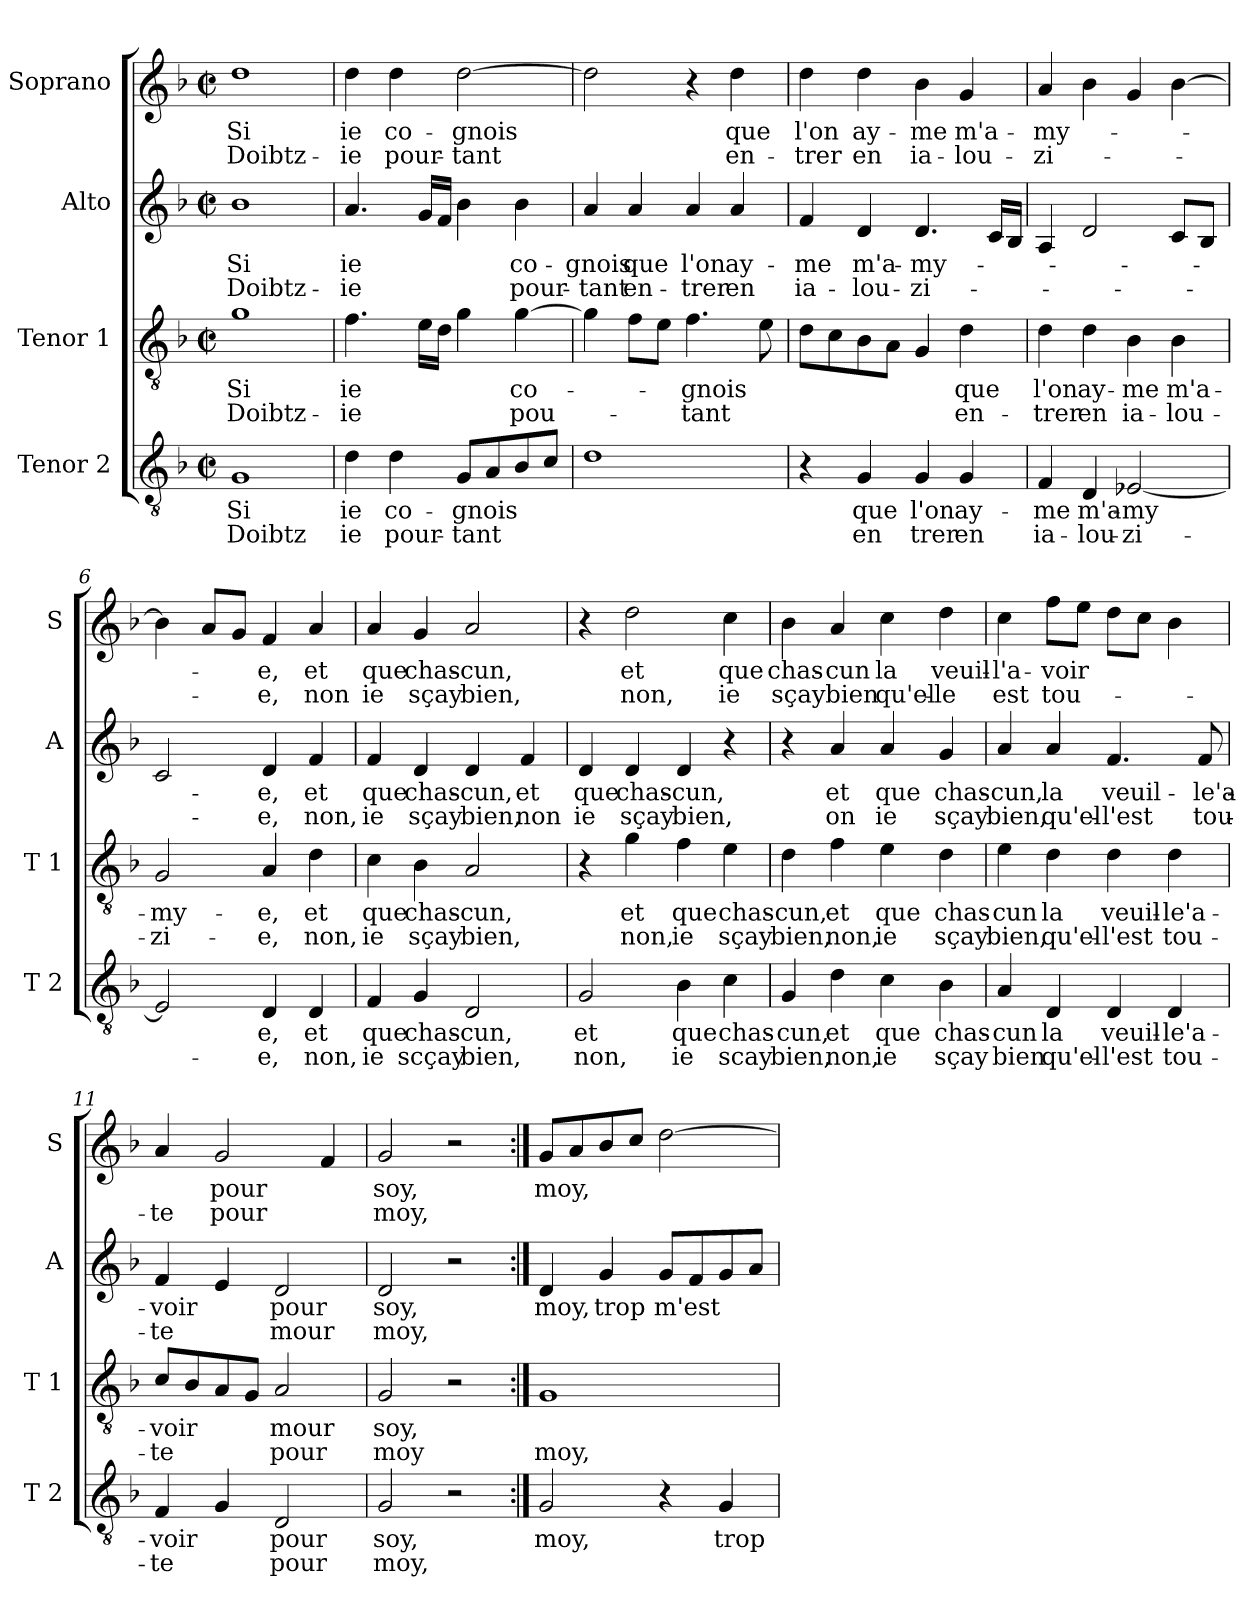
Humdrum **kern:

**kern	**text	**text	**kern	**text	**text	**kern	**text	**text	**kern	**text	**text
*part4	*part4	*part4	*part3	*part3	*part3	*part2	*part2	*part2	*part1	*part1	*part1
*staff4	*staff4	*staff4	*staff3	*staff3	*staff3	*staff2	*staff2	*staff2	*staff1	*staff1	*staff1
*I"Tenor 2	*	*	*I"Tenor 1	*	*	*I"Alto	*	*	*I"Soprano	*	*
*I'T 2	*	*	*I'T 1	*	*	*I'A	*	*	*I'S	*	*
*clefGv2	*	*	*clefGv2	*	*	*clefG2	*	*	*clefG2	*	*
*k[b-]	*	*	*k[b-]	*	*	*k[b-]	*	*	*k[b-]	*	*
*F:	*	*	*F:	*	*	*F:	*	*	*F:	*	*
*M2/2	*	*	*M2/2	*	*	*M2/2	*	*	*M2/2	*	*
*met(c|)	*	*	*met(c|)	*	*	*met(c|)	*	*	*met(c|)	*	*
=1	=1	=1	=1	=1	=1	=1	=1	=1	=1	=1	=1
!	!LO:LY:b	!LO:LY:b	!	!LO:LY:b	!LO:LY:b	!	!LO:LY:b	!LO:LY:b	!	!LO:LY:b	!LO:LY:b
1G	Si	Doibtz	1g	Si	Doibtz-	1b-	Si	Doibtz-	1dd	Si	Doibtz-
=2	=2	=2	=2	=2	=2	=2	=2	=2	=2	=2	=2
!	!LO:LY:b	!LO:LY:b	!	!LO:LY:b	!LO:LY:b	!	!LO:LY:b	!LO:LY:b	!	!LO:LY:b	!LO:LY:b
4d\	ie	ie	4.f\	ie	-ie	4.a/	ie	-ie	4dd\	ie	-ie
!	!LO:LY:b	!LO:LY:b	!	!	!	!	!	!	!	!LO:LY:b	!LO:LY:b
4d\	co-	pour-	.	.	.	.	.	.	4dd\	co-	pour-
.	.	.	16e\LL	.	.	16g/LL	.	.	.	.	.
.	.	.	16d\JJ	.	.	16f/JJ	.	.	.	.	.
!	!LO:LY:b	!LO:LY:b	!	!	!	!	!	!	!	!LO:LY:b	!LO:LY:b
8G/L	-gnois	-tant	4g\	.	.	4b-\	.	.	[2dd\	-gnois	-tant
8A/	.	.	.	.	.	.	.	.	.	.	.
!	!	!	!	!LO:LY:b	!LO:LY:b	!	!LO:LY:b	!LO:LY:b	!	!	!
8B-/	.	.	[4g\	co-	pou-	4b-\	co-	pour-	.	.	.
8c/J	.	.	.	.	.	.	.	.	.	.	.
=3	=3	=3	=3	=3	=3	=3	=3	=3	=3	=3	=3
!	!	!	!	!	!	!	!LO:LY:b	!LO:LY:b	!	!	!
1d	.	.	4g\]	.	.	4a/	-gnois	-tant	2dd\]	.	.
!	!	!	!	!	!	!	!LO:LY:b	!LO:LY:b	!	!	!
.	.	.	8f\L	.	.	4a/	que	en-	.	.	.
.	.	.	8e\J	.	.	.	.	.	.	.	.
!	!	!	!	!LO:LY:b	!LO:LY:b	!	!LO:LY:b	!LO:LY:b	!	!	!
.	.	.	4.f\	-gnois	-tant	4a/	l'on	-trer	4r	.	.
!	!	!	!	!	!	!	!LO:LY:b	!LO:LY:b	!	!LO:LY:b	!LO:LY:b
.	.	.	.	.	.	4a/	ay-	en	4dd\	que	en-
.	.	.	8e\	.	.	.	.	.	.	.	.
=4	=4	=4	=4	=4	=4	=4	=4	=4	=4	=4	=4
!	!	!	!	!	!	!	!LO:LY:b	!LO:LY:b	!	!LO:LY:b	!LO:LY:b
4r	.	.	8d\L	.	.	4f/	-me	ia-	4dd\	l'on	-trer
.	.	.	8c\	.	.	.	.	.	.	.	.
!	!LO:LY:b	!LO:LY:b	!	!	!	!	!LO:LY:b	!LO:LY:b	!	!LO:LY:b	!LO:LY:b
4G/	que	en	8B-\	.	.	4d/	m'a-	-lou-	4dd\	ay-	en
.	.	.	8A\J	.	.	.	.	.	.	.	.
!	!LO:LY:b	!LO:LY:b	!	!	!	!	!LO:LY:b	!LO:LY:b	!	!LO:LY:b	!LO:LY:b
4G/	l'on	trer	4G/	.	.	4.d/	-my-	-zi-	4b-\	-me	ia-
!	!LO:LY:b	!LO:LY:b	!	!LO:LY:b	!LO:LY:b	!	!	!	!	!LO:LY:b	!LO:LY:b
4G/	ay-	en	4d\	que	en-	.	.	.	4g/	m'a-	-lou-
.	.	.	.	.	.	16c/LL	.	.	.	.	.
.	.	.	.	.	.	16B-/JJ	.	.	.	.	.
!!LO:LB:g=z
=5	=5	=5	=5	=5	=5	=5	=5	=5	=5	=5	=5
!	!LO:LY:b	!LO:LY:b	!	!LO:LY:b	!LO:LY:b	!	!	!	!	!LO:LY:b	!LO:LY:b
4F/	-me	ia-	4d\	l'on	-trer	4A/	.	.	4a/	-my-	-zi-
!	!LO:LY:b	!LO:LY:b	!	!LO:LY:b	!LO:LY:b	!	!	!	!	!	!
4D/	m'a-	-lou-	4d\	ay-	en	2d/	.	.	4b-\	.	.
!	!LO:LY:b	!LO:LY:b	!	!LO:LY:b	!LO:LY:b	!	!	!	!	!	!
[2E-X/	-my	-zi-	4B-\	-me	ia-	.	.	.	4g/	.	.
!	!	!	!	!LO:LY:b	!LO:LY:b	!	!	!	!	!	!
.	.	.	4B-\	m'a-	-lou-	8c/L	.	.	[4b-\	.	.
.	.	.	.	.	.	8B-/J	.	.	.	.	.
=6	=6	=6	=6	=6	=6	=6	=6	=6	=6	=6	=6
!	!	!	!	!LO:LY:b	!LO:LY:b	!	!	!	!	!	!
2E-/]	.	.	2G/	-my-	-zi-	2c/	.	.	4b-\]	.	.
.	.	.	.	.	.	.	.	.	8a/L	.	.
.	.	.	.	.	.	.	.	.	8g/J	.	.
!	!LO:LY:b	!LO:LY:b	!	!LO:LY:b	!LO:LY:b	!	!LO:LY:b	!LO:LY:b	!	!LO:LY:b	!LO:LY:b
4D/	e,	-e,	4A/	-e,	-e,	4d/	-e,	-e,	4f/	-e,	-e,
!	!LO:LY:b	!LO:LY:b	!	!LO:LY:b	!LO:LY:b	!	!LO:LY:b	!LO:LY:b	!	!LO:LY:b	!LO:LY:b
4D/	et	non,	4d\	et	non,	4f/	et	non,	4a/	et	non
=7	=7	=7	=7	=7	=7	=7	=7	=7	=7	=7	=7
!	!LO:LY:b	!LO:LY:b	!	!LO:LY:b	!LO:LY:b	!	!LO:LY:b	!LO:LY:b	!	!LO:LY:b	!LO:LY:b
4F/	que	ie	4c\	que	ie	4f/	que	ie	4a/	que	ie
!	!LO:LY:b	!LO:LY:b	!	!LO:LY:b	!LO:LY:b	!	!LO:LY:b	!LO:LY:b	!	!LO:LY:b	!LO:LY:b
4G/	chas-	scçay	4B-\	chas-	sçay	4d/	chas-	sçay	4g/	chas-	sçay
!	!LO:LY:b	!LO:LY:b	!	!LO:LY:b	!LO:LY:b	!	!LO:LY:b	!LO:LY:b	!	!LO:LY:b	!LO:LY:b
2D/	-cun,	bien,	2A/	-cun,	bien,	4d/	-cun,	bien,	2a/	-cun,	bien,
!	!	!	!	!	!	!	!LO:LY:b	!LO:LY:b	!	!	!
.	.	.	.	.	.	4f/	et	non	.	.	.
=8	=8	=8	=8	=8	=8	=8	=8	=8	=8	=8	=8
!	!LO:LY:b	!LO:LY:b	!	!	!	!	!LO:LY:b	!LO:LY:b	!	!	!
2G/	et	non,	4r	.	.	4d/	que	ie	4r	.	.
!	!	!	!	!LO:LY:b	!LO:LY:b	!	!LO:LY:b	!LO:LY:b	!	!LO:LY:b	!LO:LY:b
.	.	.	4g\	et	non,	4d/	chas-	sçay	2dd\	et	non,
!	!LO:LY:b	!LO:LY:b	!	!LO:LY:b	!LO:LY:b	!	!LO:LY:b	!LO:LY:b	!	!	!
4B-\	que	ie	4f\	que	ie	4d/	-cun,	bien,	.	.	.
!	!LO:LY:b	!LO:LY:b	!	!LO:LY:b	!LO:LY:b	!	!	!	!	!LO:LY:b	!LO:LY:b
4c\	chas-	scay	4e\	chas-	sçay	4r	.	.	4cc\	que	ie
=9	=9	=9	=9	=9	=9	=9	=9	=9	=9	=9	=9
!	!LO:LY:b	!LO:LY:b	!	!LO:LY:b	!LO:LY:b	!	!	!	!	!LO:LY:b	!LO:LY:b
4G/	-cun,	bien,	4d\	-cun,	bien,	4r	.	.	4b-\	chas-	sçay
!	!LO:LY:b	!LO:LY:b	!	!LO:LY:b	!LO:LY:b	!	!LO:LY:b	!LO:LY:b	!	!LO:LY:b	!LO:LY:b
4d\	et	non,	4f\	et	non,	4a/	et	on	4a/	-cun	bien
!	!LO:LY:b	!LO:LY:b	!	!LO:LY:b	!LO:LY:b	!	!LO:LY:b	!LO:LY:b	!	!LO:LY:b	!LO:LY:b
4c\	que	ie	4e\	que	ie	4a/	que	ie	4cc\	la	qu'el-
!	!LO:LY:b	!LO:LY:b	!	!LO:LY:b	!LO:LY:b	!	!LO:LY:b	!LO:LY:b	!	!LO:LY:b	!LO:LY:b
4B-\	chas-	sçay	4d\	chas-	sçay	4g/	chas-	sçay	4dd\	veuil-	-le
!!LO:PB:g=z
=10	=10	=10	=10	=10	=10	=10	=10	=10	=10	=10	=10
!	!LO:LY:b	!LO:LY:b	!	!LO:LY:b	!LO:LY:b	!	!LO:LY:b	!LO:LY:b	!	!LO:LY:b	!LO:LY:b
4A/	-cun	bien	4e\	-cun	bien,	4a/	-cun,	bien,	4cc\	-l'a-	est
!	!LO:LY:b	!LO:LY:b	!	!LO:LY:b	!LO:LY:b	!	!LO:LY:b	!LO:LY:b	!	!LO:LY:b	!LO:LY:b
4D/	la	qu'el-	4d\	la	qu'el-	4a/	la	qu'el-	8ff\L	-voir	tou-
.	.	.	.	.	.	.	.	.	8ee\J	.	.
!	!LO:LY:b	!LO:LY:b	!	!LO:LY:b	!LO:LY:b	!	!LO:LY:b	!LO:LY:b	!	!	!
4D/	veuil-	-l'est	4d\	veuil-	-l'est	4.f/	veuil-	-l'est	8dd\L	.	.
.	.	.	.	.	.	.	.	.	8cc\J	.	.
!	!LO:LY:b	!LO:LY:b	!	!LO:LY:b	!LO:LY:b	!	!	!	!	!	!
4D/	-le'a-	tou-	4d\	-le'a-	tou-	.	.	.	4b-\	.	.
!	!	!	!	!	!	!	!LO:LY:b	!LO:LY:b	!	!	!
.	.	.	.	.	.	8f/	-le'a-	tou-	.	.	.
=11	=11	=11	=11	=11	=11	=11	=11	=11	=11	=11	=11
!	!LO:LY:b	!LO:LY:b	!	!LO:LY:b	!LO:LY:b	!	!LO:LY:b	!LO:LY:b	!	!	!LO:LY:b
4F/	-voir	-te	8c/L	-voir	-te	4f/	-voir	-te	4a/	.	-te
.	.	.	8B-/	.	.	.	.	.	.	.	.
!	!	!	!	!	!	!	!	!	!	!LO:LY:b	!LO:LY:b
4G/	.	.	8A/	.	.	4e/	.	.	2g/	pour	pour
.	.	.	8G/J	.	.	.	.	.	.	.	.
!	!LO:LY:b	!LO:LY:b	!	!LO:LY:b	!LO:LY:b	!	!LO:LY:b	!LO:LY:b	!	!	!
2D/	pour	pour	2A/	mour	pour	2d/	pour	mour	.	.	.
.	.	.	.	.	.	.	.	.	4f/	.	.
=12	=12	=12	=12	=12	=12	=12	=12	=12	=12	=12	=12
!	!LO:LY:b	!LO:LY:b	!	!LO:LY:b	!LO:LY:b	!	!LO:LY:b	!LO:LY:b	!	!LO:LY:b	!LO:LY:b
2G/	soy,	moy,	2G/	soy,	moy	2d/	soy,	moy,	2g/	soy,	moy,
2r	.	.	2r	.	.	2r	.	.	2r	.	.
=13:|!	=13:|!	=13:|!	=13:|!	=13:|!	=13:|!	=13:|!	=13:|!	=13:|!	=13:|!	=13:|!	=13:|!
!	!LO:LY:b	!	!	!	!LO:LY:b	!	!LO:LY:b	!	!	!LO:LY:b	!
2G/	moy,	.	1G	.	moy,	4d/	moy,	.	8g/L	moy,	.
.	.	.	.	.	.	.	.	.	8a/	.	.
!	!	!	!	!	!	!	!LO:LY:b	!	!	!	!
.	.	.	.	.	.	4g/	trop	.	8b-/	.	.
.	.	.	.	.	.	.	.	.	8cc/J	.	.
!	!	!	!	!	!	!	!LO:LY:b	!	!	!	!
4r	.	.	.	.	.	8g/L	m'est	.	[2dd\	.	.
.	.	.	.	.	.	8f/	.	.	.	.	.
!	!LO:LY:b	!	!	!	!	!	!	!	!	!	!
4G/	trop	.	.	.	.	8g/	.	.	.	.	.
.	.	.	.	.	.	8a/J	.	.	.	.	.
=	=	=	=	=	=	=	=	=	=	=	=
*-	*-	*-	*-	*-	*-	*-	*-	*-	*-	*-	*-
